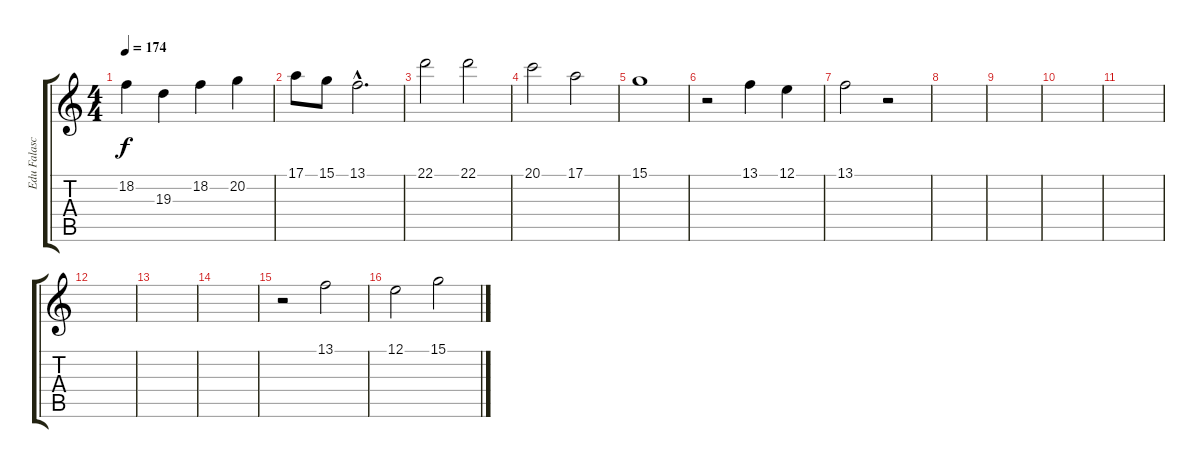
\track ("Edu Falaschi" "Edu Falasc") {instrument pad4choir}
\staff {score tabs}
\tuning (E4 B3 G3 D3 A2 E2) {hide}
\ts (4 4)
\tempo 174
\clef g2
\ks c
18.2.4{dy f} 19.3.4 18.2.4 20.2.4 |
17.1.8 15.1.8 13.1{hac}.2{d} |
22.1.2 22.1.2 |
20.1.2 17.1.2 |
15.1.1 |
r.2 13.1.4 12.1.4 |
13.1.2 r.2 |
|
|
|
|
|
|
|
r.2 13.1.2 |
12.1.2 15.1.2
